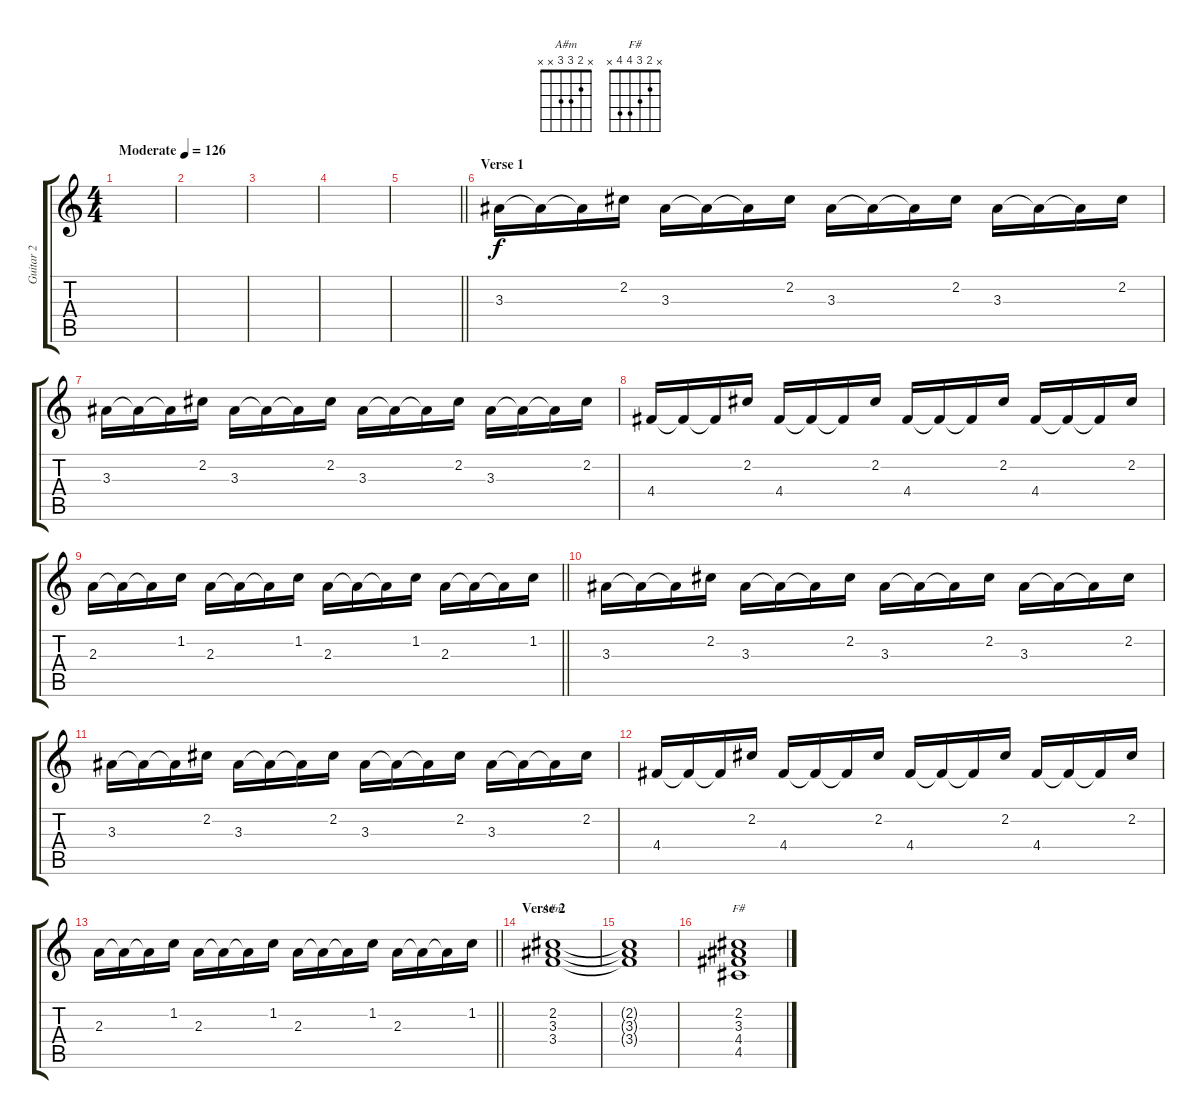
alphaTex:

\track ("Guitar 2" "Guitar 2") {instrument acousticguitarsteel}
\staff {score tabs}
\tuning (E4 B3 G3 D3 A2 E2) {hide}
\chord ("A#m" x 2 3 3 x x)
\chord ("F#" x 2 3 4 4 x)
\ts (4 4)
\tempo (126 "Moderate")
\clef g2
\ks c
|
|
|
|
\barLineRight lightlight
|
\section ("" "Verse 1")
3.3.16 3.3{t}.16 3.3{t}.16 2.2.16 3.3.16 3.3{t}.16 3.3{t}.16 2.2.16 3.3.16 3.3{t}.16 3.3{t}.16 2.2.16 3.3.16 3.3{t}.16 3.3{t}.16 2.2.16 |
3.3.16 3.3{t}.16 3.3{t}.16 2.2.16 3.3.16 3.3{t}.16 3.3{t}.16 2.2.16 3.3.16 3.3{t}.16 3.3{t}.16 2.2.16 3.3.16 3.3{t}.16 3.3{t}.16 2.2.16 |
4.4.16 4.4{t}.16 4.4{t}.16 2.2.16 4.4.16 4.4{t}.16 4.4{t}.16 2.2.16 4.4.16 4.4{t}.16 4.4{t}.16 2.2.16 4.4.16 4.4{t}.16 4.4{t}.16 2.2.16 |
\barLineRight lightlight
2.3.16 2.3{t}.16 2.3{t}.16 1.2.16 2.3.16 2.3{t}.16 2.3{t}.16 1.2.16 2.3.16 2.3{t}.16 2.3{t}.16 1.2.16 2.3.16 2.3{t}.16 2.3{t}.16 1.2.16 |
3.3.16 3.3{t}.16 3.3{t}.16 2.2.16 3.3.16 3.3{t}.16 3.3{t}.16 2.2.16 3.3.16 3.3{t}.16 3.3{t}.16 2.2.16 3.3.16 3.3{t}.16 3.3{t}.16 2.2.16 |
3.3.16 3.3{t}.16 3.3{t}.16 2.2.16 3.3.16 3.3{t}.16 3.3{t}.16 2.2.16 3.3.16 3.3{t}.16 3.3{t}.16 2.2.16 3.3.16 3.3{t}.16 3.3{t}.16 2.2.16 |
4.4.16 4.4{t}.16 4.4{t}.16 2.2.16 4.4.16 4.4{t}.16 4.4{t}.16 2.2.16 4.4.16 4.4{t}.16 4.4{t}.16 2.2.16 4.4.16 4.4{t}.16 4.4{t}.16 2.2.16 |
\barLineRight lightlight
2.3.16 2.3{t}.16 2.3{t}.16 1.2.16 2.3.16 2.3{t}.16 2.3{t}.16 1.2.16 2.3.16 2.3{t}.16 2.3{t}.16 1.2.16 2.3.16 2.3{t}.16 2.3{t}.16 1.2.16 |
\section ("" "Verse 2")
(2.2 3.3 3.4).1{ch "A#m"} |
(2.2{t} 3.3{t} 3.4{t}).1 |
(2.2 3.3 4.4 4.5).1{ch "F#"}
